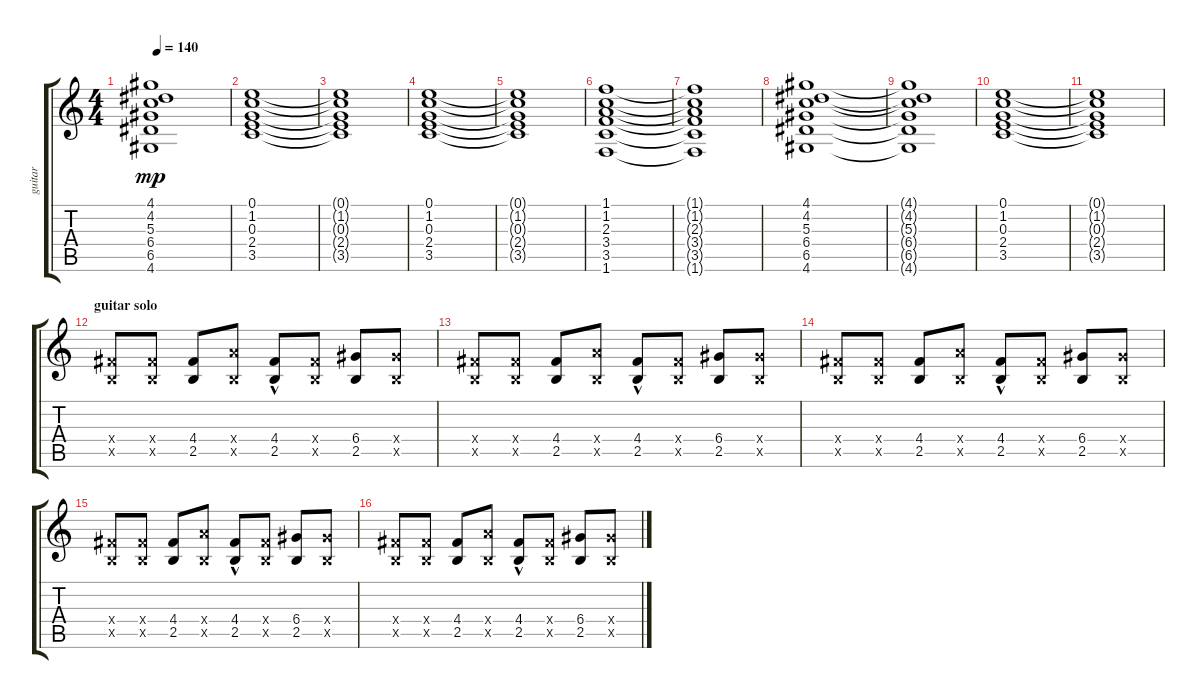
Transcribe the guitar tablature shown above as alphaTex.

\track ("guitar" "guitar") {instrument distortionguitar}
\staff {score tabs}
\tuning (E4 B3 G3 D3 A2 E2) {hide}
\ts (4 4)
\tempo 140
\clef g2
\ks c
(4.1{t} 4.2{t} 5.3{t} 6.4{t} 6.5{t} 4.6{t}).1{dy mp} |
(0.1 1.2 0.3 2.4 3.5).1 |
(0.1{t} 1.2{t} 0.3{t} 2.4{t} 3.5{t}).1 |
(0.1 1.2 0.3 2.4 3.5).1 |
(0.1{t} 1.2{t} 0.3{t} 2.4{t} 3.5{t}).1 |
(1.1 1.2 2.3 3.4 3.5 1.6).1 |
(1.1{t} 1.2{t} 2.3{t} 3.4{t} 3.5{t} 1.6{t}).1 |
(4.1 4.2 5.3 6.4 6.5 4.6).1 |
(4.1{t} 4.2{t} 5.3{t} 6.4{t} 6.5{t} 4.6{t}).1 |
(0.1 1.2 0.3 2.4 3.5).1 |
(0.1{t} 1.2{t} 0.3{t} 2.4{t} 3.5{t}).1 |
\section ("" "guitar solo")
(4.4{x} 2.5{x}).8 (4.4{x} 2.5{x}).8 (4.4 2.5).8 (7.4{x} 2.5{x}).8 (4.4{hac} 2.5{hac}).8 (4.4{x} 2.5{x}).8 (6.4 2.5).8 (6.4{x} 2.5{x}).8 |
(4.4{x} 2.5{x}).8 (4.4{x} 2.5{x}).8 (4.4 2.5).8 (7.4{x} 2.5{x}).8 (4.4{hac} 2.5{hac}).8 (4.4{x} 2.5{x}).8 (6.4 2.5).8 (6.4{x} 2.5{x}).8 |
(4.4{x} 2.5{x}).8 (4.4{x} 2.5{x}).8 (4.4 2.5).8 (7.4{x} 2.5{x}).8 (4.4{hac} 2.5{hac}).8 (4.4{x} 2.5{x}).8 (6.4 2.5).8 (6.4{x} 2.5{x}).8 |
(4.4{x} 2.5{x}).8 (4.4{x} 2.5{x}).8 (4.4 2.5).8 (7.4{x} 2.5{x}).8 (4.4{hac} 2.5{hac}).8 (4.4{x} 2.5{x}).8 (6.4 2.5).8 (6.4{x} 2.5{x}).8 |
(4.4{x} 2.5{x}).8 (4.4{x} 2.5{x}).8 (4.4 2.5).8 (7.4{x} 2.5{x}).8 (4.4{hac} 2.5{hac}).8 (4.4{x} 2.5{x}).8 (6.4 2.5).8 (6.4{x} 2.5{x}).8
